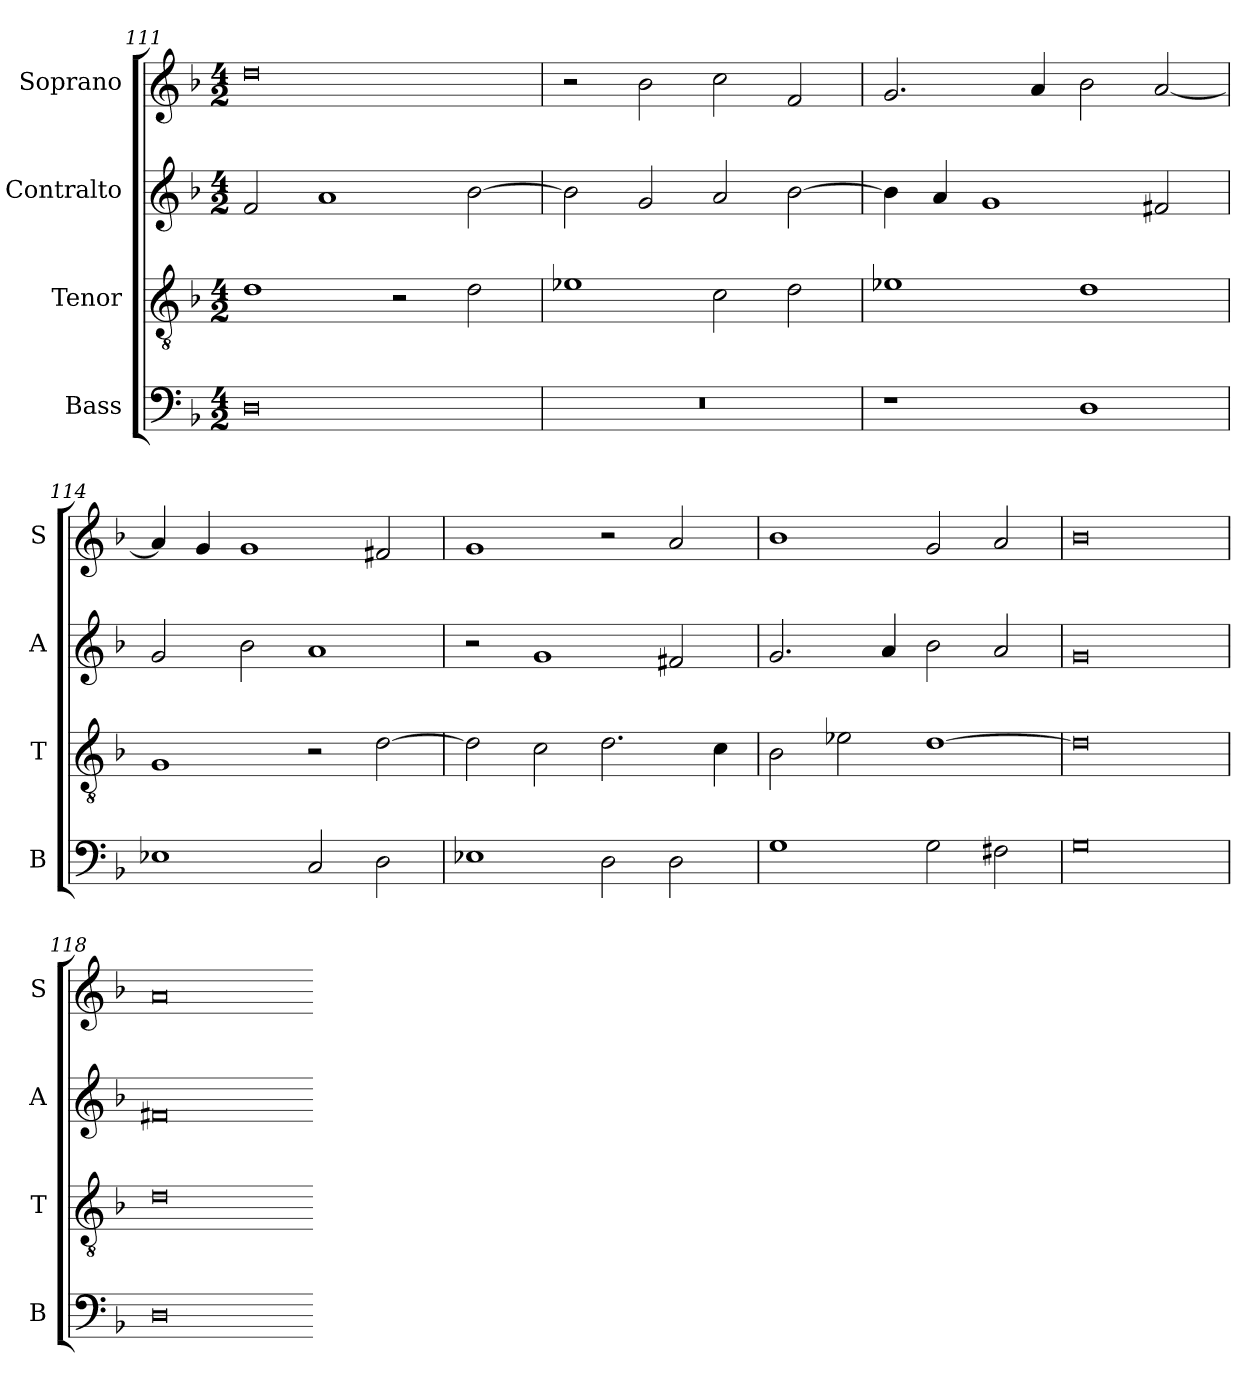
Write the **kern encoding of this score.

**kern	**kern	**kern	**kern
*part4	*part3	*part2	*part1
*staff4	*staff3	*staff2	*staff1
*I"Bass	*I"Tenor	*I"Contralto	*I"Soprano
*I'B	*I'T	*I'A	*I'S
*clefF4	*clefGv2	*clefG2	*clefG2
*k[b-]	*k[b-]	*k[b-]	*k[b-]
*G:dor	*G:dor	*G:dor	*G:dor
*M4/2	*M4/2	*M4/2	*M4/2
=111	=111	=111	=111
0D	1d	2f	0dd
.	.	1a	.
.	2r	.	.
.	2d	[2b-	.
=112	=112	=112	=112
0r	1e-X	2b-]	2r
.	.	2g	2b-
.	2c	2a	2cc
.	2d	[2b-	2f
=113	=113	=113	=113
1r	1e-X	4b-]	2.g
.	.	4a	.
.	.	1g	.
.	.	.	4a
1D	1d	.	2b-
.	.	2f#X	[2a
=114	=114	=114	=114
1E-X	1G	2g	4a]
.	.	.	4g
.	.	2b-	1g
2C	2r	1a	.
2D	[2d	.	2f#X
=115	=115	=115	=115
1E-X	2d]	2r	1g
.	2c	1g	.
2D	2.d	.	2r
2D	.	2f#X	2a
.	4c	.	.
=116	=116	=116	=116
1G	2B-	2.g	1b-
.	2e-X	.	.
.	.	4a	.
2G	[1d	2b-	2g
2F#X	.	2a	2a
=117	=117	=117	=117
0G	0d]	0g	0b-
=118	=118	=118	=118
0D	0d	0f#X	0a
=-	=-	=-	=-
*-	*-	*-	*-
